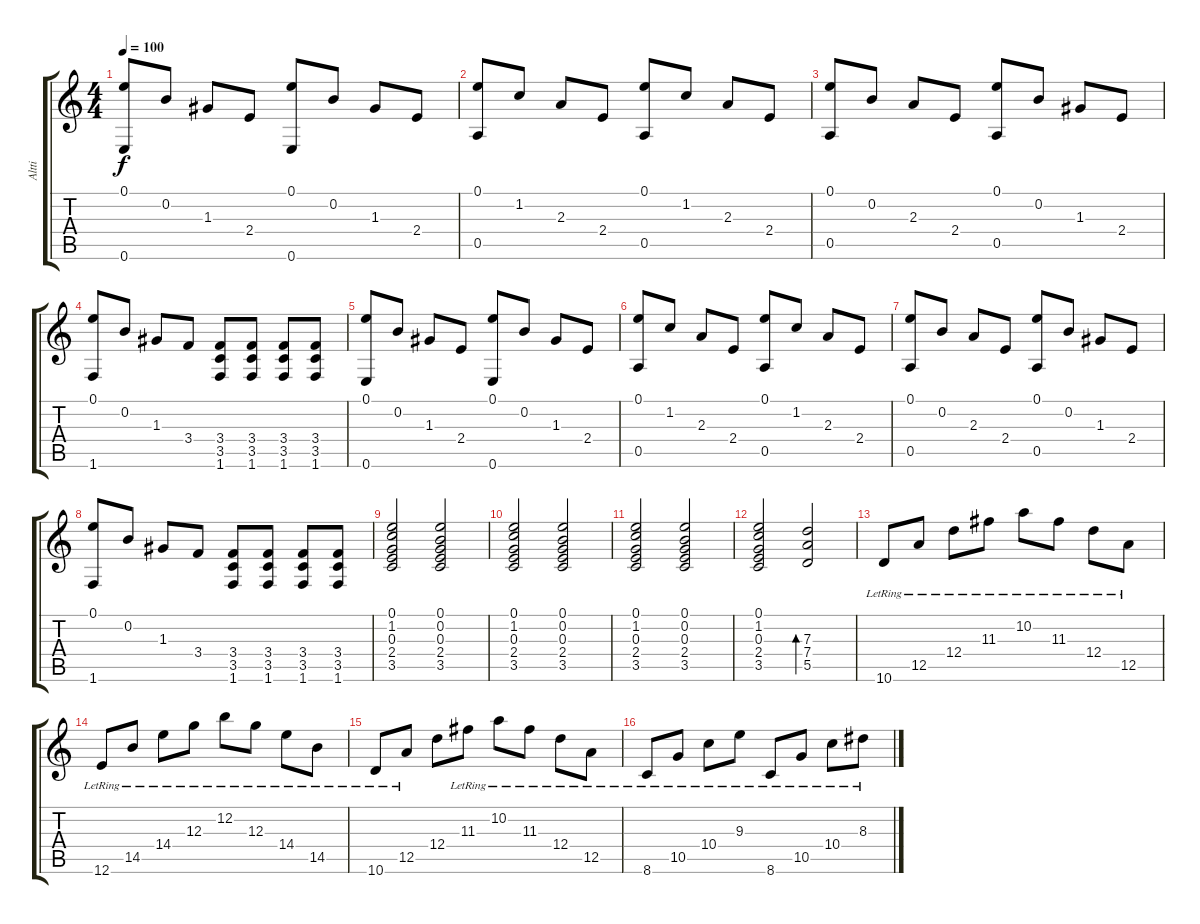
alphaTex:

\track ("Altti" "Altti") {instrument acousticguitarnylon}
\staff {score tabs}
\tuning (E4 B3 G3 D3 A2 E2) {hide}
\ts (4 4)
\tempo 100
\clef g2
\ks c
(0.1 0.6).8{dy f} 0.2.8 1.3.8 2.4.8 (0.1 0.6).8 0.2.8 1.3.8 2.4.8 |
(0.1 0.5).8 1.2.8 2.3.8 2.4.8 (0.1 0.5).8 1.2.8 2.3.8 2.4.8 |
(0.1 0.5).8 0.2.8 2.3.8 2.4.8 (0.1 0.5).8 0.2.8 1.3.8 2.4.8 |
(0.1 1.6).8 0.2.8 1.3.8 3.4.8 (3.4 3.5 1.6).8 (3.4 3.5 1.6).8 (3.4 3.5 1.6).8 (3.4 3.5 1.6).8 |
(0.1 0.6).8 0.2.8 1.3.8 2.4.8 (0.1 0.6).8 0.2.8 1.3.8 2.4.8 |
(0.1 0.5).8 1.2.8 2.3.8 2.4.8 (0.1 0.5).8 1.2.8 2.3.8 2.4.8 |
(0.1 0.5).8 0.2.8 2.3.8 2.4.8 (0.1 0.5).8 0.2.8 1.3.8 2.4.8 |
(0.1 1.6).8 0.2.8 1.3.8 3.4.8 (3.4 3.5 1.6).8 (3.4 3.5 1.6).8 (3.4 3.5 1.6).8 (3.4 3.5 1.6).8 |
(0.1 1.2 0.3 2.4 3.5).2 (0.1 0.2 0.3 2.4 3.5).2 |
(0.1 1.2 0.3 2.4 3.5).2 (0.1 0.2 0.3 2.4 3.5).2 |
(0.1 1.2 0.3 2.4 3.5).2 (0.1 0.2 0.3 2.4 3.5).2 |
(0.1 1.2 0.3 2.4 3.5).2 (7.3 7.4 5.5).2{bd 480} |
10.6{lr}.8 12.5{lr}.8 12.4{lr}.8 11.3{lr}.8 10.2{lr}.8 11.3{lr}.8 12.4{lr}.8 12.5{lr}.8 |
12.6{lr}.8 14.5{lr}.8 14.4{lr}.8 12.3{lr}.8 12.2{lr}.8 12.3{lr}.8 14.4{lr}.8 14.5{lr}.8 |
10.6{lr}.8 12.5{lr}.8 12.4.8 11.3{lr}.8 10.2{lr}.8 11.3{lr}.8 12.4{lr}.8 12.5{lr}.8 |
8.6{lr}.8 10.5{lr}.8 10.4{lr}.8 9.3{lr}.8 8.6{lr}.8 10.5{lr}.8 10.4{lr}.8 8.3{lr}.8
